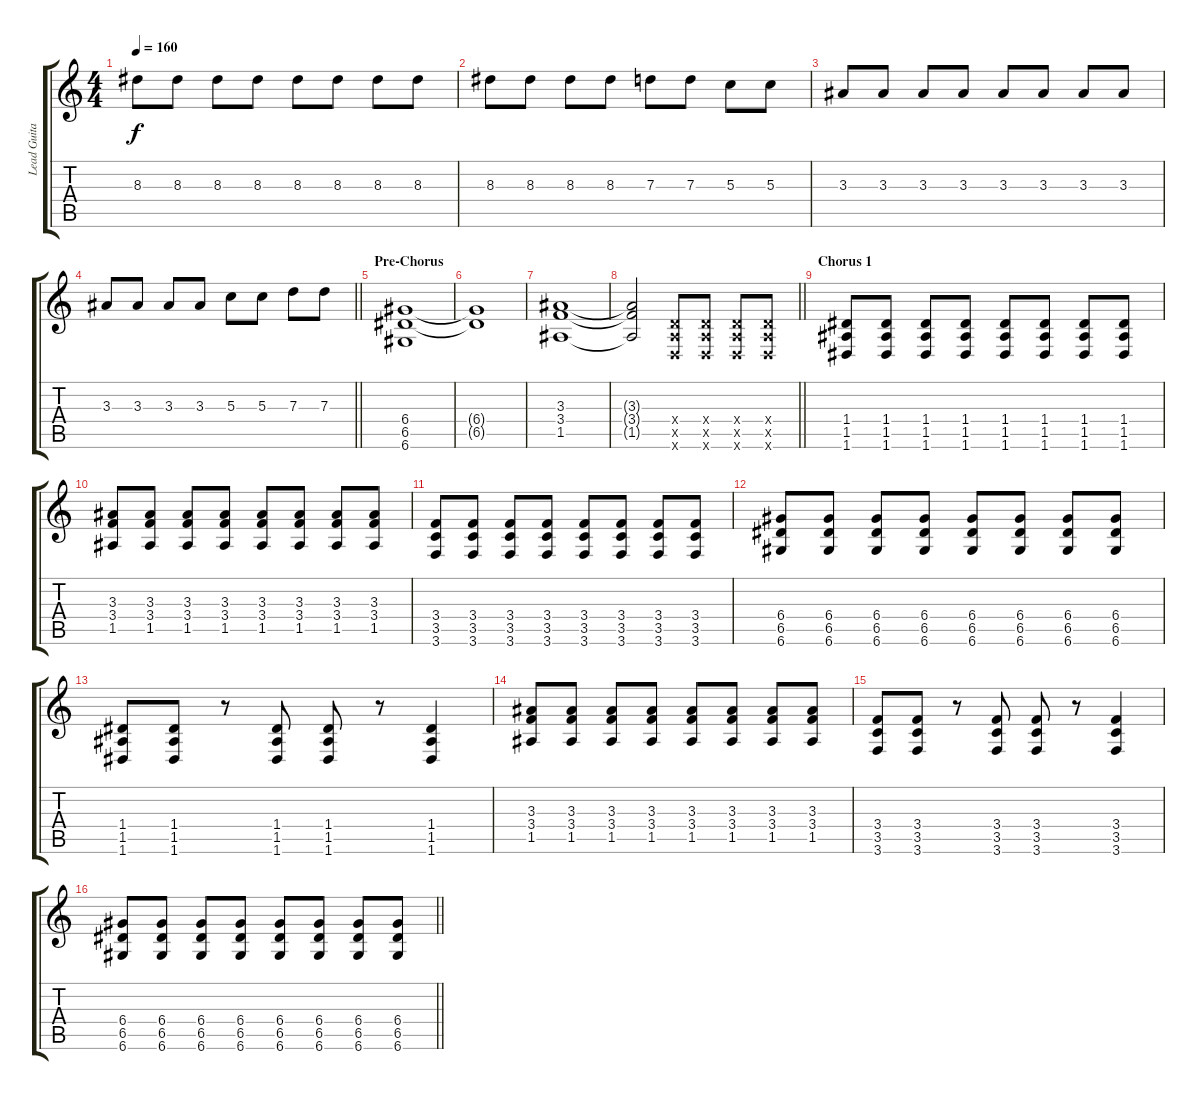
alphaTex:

\track ("Lead Guitar" "Lead Guita") {instrument distortionguitar}
\staff {score tabs}
\tuning (E4 B3 G3 D3 A2 D2) {hide}
\ts (4 4)
\tempo 160
\clef g2
\ks c
8.3.8{dy f} 8.3.8 8.3.8 8.3.8 8.3.8 8.3.8 8.3.8 8.3.8 |
8.3.8 8.3.8 8.3.8 8.3.8 7.3.8 7.3.8 5.3.8 5.3.8 |
3.3.8 3.3.8 3.3.8 3.3.8 3.3.8 3.3.8 3.3.8 3.3.8 |
\barLineRight lightlight
3.3.8 3.3.8 3.3.8 3.3.8 5.3.8 5.3.8 7.3.8 7.3.8 |
\section ("" "Pre-Chorus")
(6.4 6.5 6.6).1 |
(6.4{t} 6.5{t}).1 |
(3.3 3.4 1.5).1 |
\barLineRight lightlight
(3.3{t} 3.4{t} 1.5{t}).2 (0.4{x} 0.5{x} 0.6{x}).8 (0.4{x} 0.5{x} 0.6{x}).8 (0.4{x} 0.5{x} 0.6{x}).8 (0.4{x} 0.5{x} 0.6{x}).8 |
\section ("" "Chorus 1")
(1.4 1.5 1.6).8 (1.4 1.5 1.6).8 (1.4 1.5 1.6).8 (1.4 1.5 1.6).8 (1.4 1.5 1.6).8 (1.4 1.5 1.6).8 (1.4 1.5 1.6).8 (1.4 1.5 1.6).8 |
(3.3 3.4 1.5).8 (3.3 3.4 1.5).8 (3.3 3.4 1.5).8 (3.3 3.4 1.5).8 (3.3 3.4 1.5).8 (3.3 3.4 1.5).8 (3.3 3.4 1.5).8 (3.3 3.4 1.5).8 |
(3.4 3.5 3.6).8 (3.4 3.5 3.6).8 (3.4 3.5 3.6).8 (3.4 3.5 3.6).8 (3.4 3.5 3.6).8 (3.4 3.5 3.6).8 (3.4 3.5 3.6).8 (3.4 3.5 3.6).8 |
(6.4 6.5 6.6).8 (6.4 6.5 6.6).8 (6.4 6.5 6.6).8 (6.4 6.5 6.6).8 (6.4 6.5 6.6).8 (6.4 6.5 6.6).8 (6.4 6.5 6.6).8 (6.4 6.5 6.6).8 |
(1.4 1.5 1.6).8 (1.4 1.5 1.6).8 r.8 (1.4 1.5 1.6).8 (1.4 1.5 1.6).8 r.8 (1.4 1.5 1.6).4 |
(3.3 3.4 1.5).8 (3.3 3.4 1.5).8 (3.3 3.4 1.5).8 (3.3 3.4 1.5).8 (3.3 3.4 1.5).8 (3.3 3.4 1.5).8 (3.3 3.4 1.5).8 (3.3 3.4 1.5).8 |
(3.4 3.5 3.6).8 (3.4 3.5 3.6).8 r.8 (3.4 3.5 3.6).8 (3.4 3.5 3.6).8 r.8 (3.4 3.5 3.6).4 |
\barLineRight lightlight
(6.4 6.5 6.6).8 (6.4 6.5 6.6).8 (6.4 6.5 6.6).8 (6.4 6.5 6.6).8 (6.4 6.5 6.6).8 (6.4 6.5 6.6).8 (6.4 6.5 6.6).8 (6.4 6.5 6.6).8
